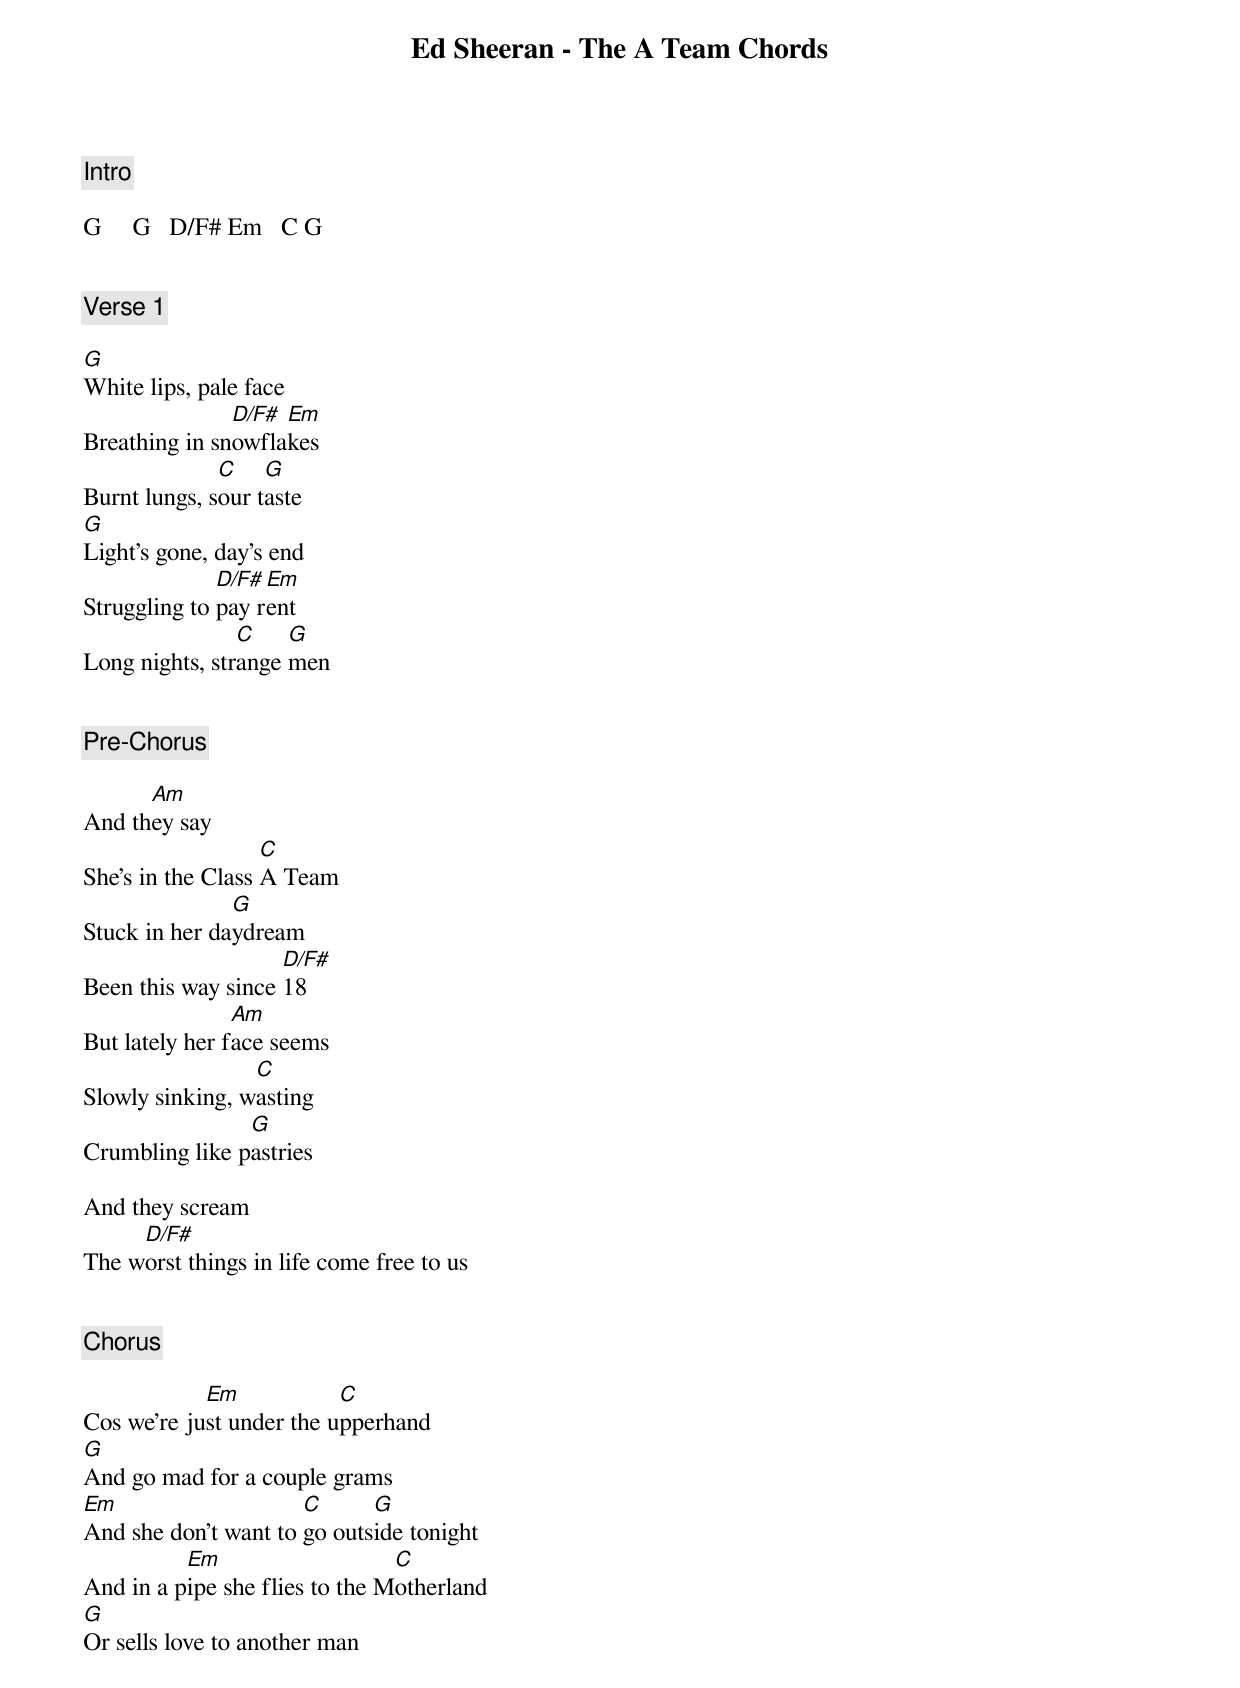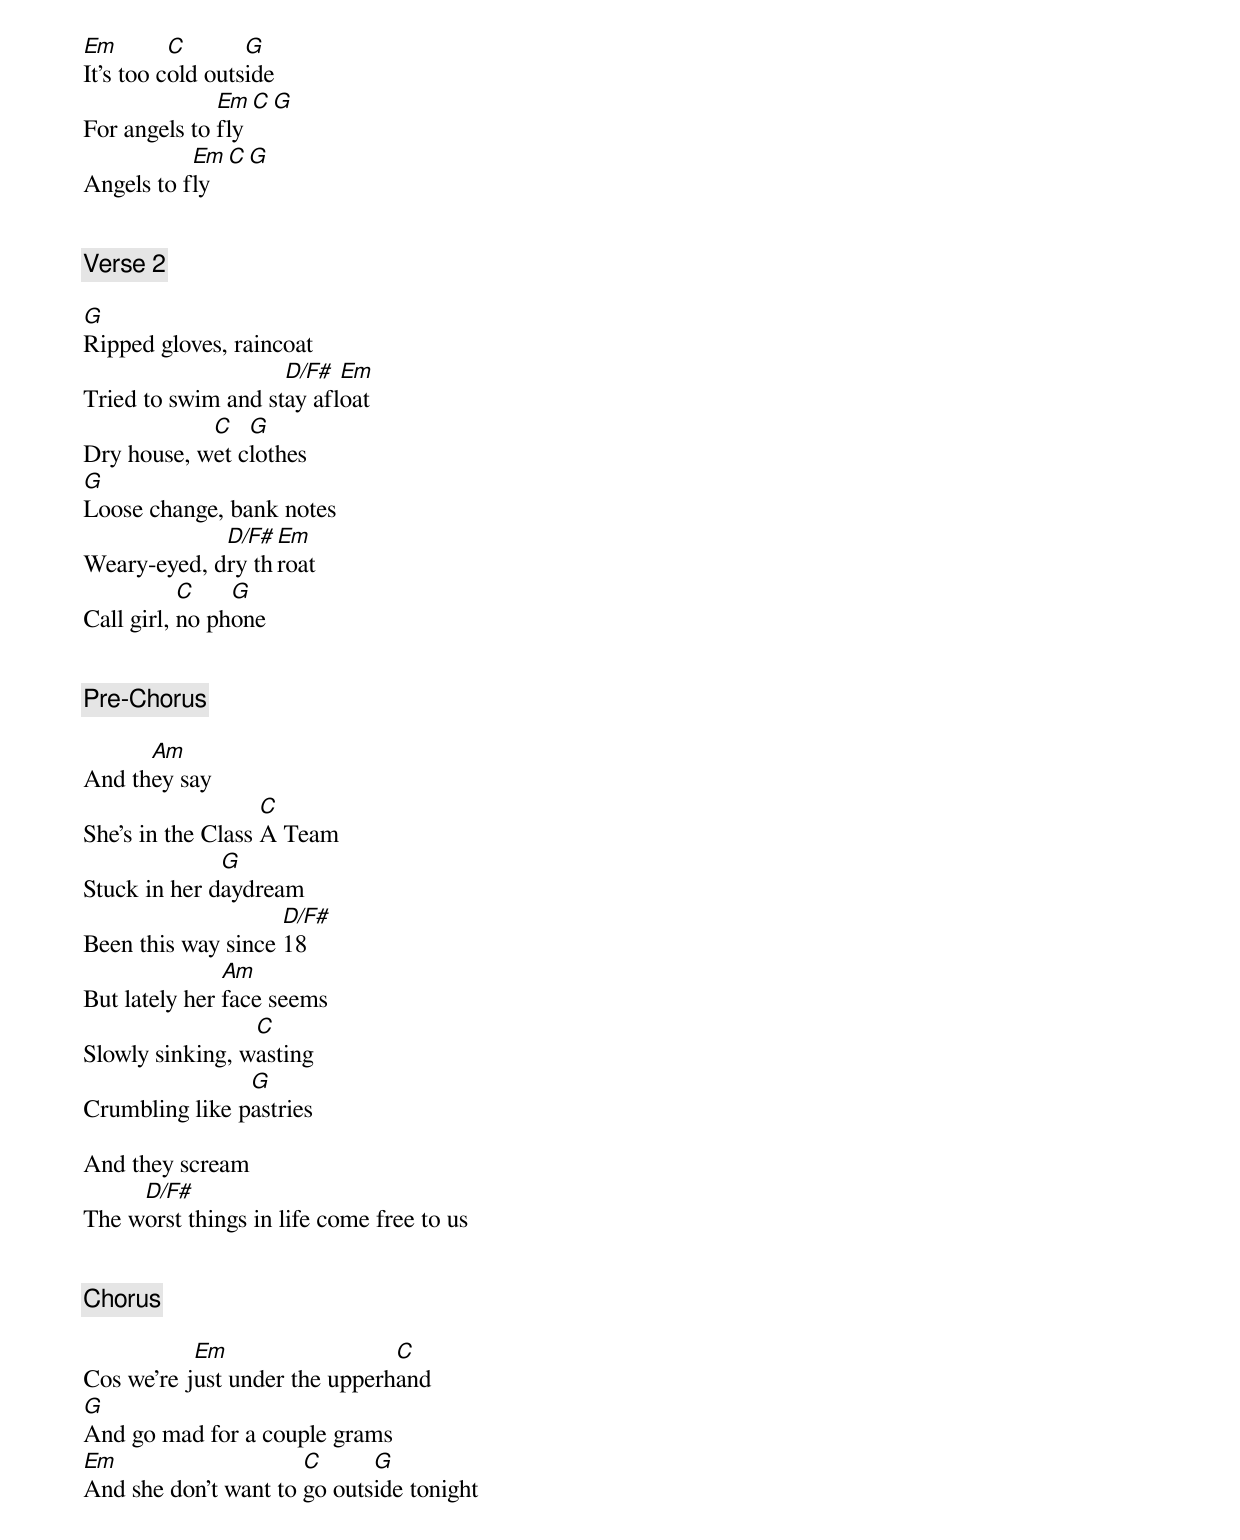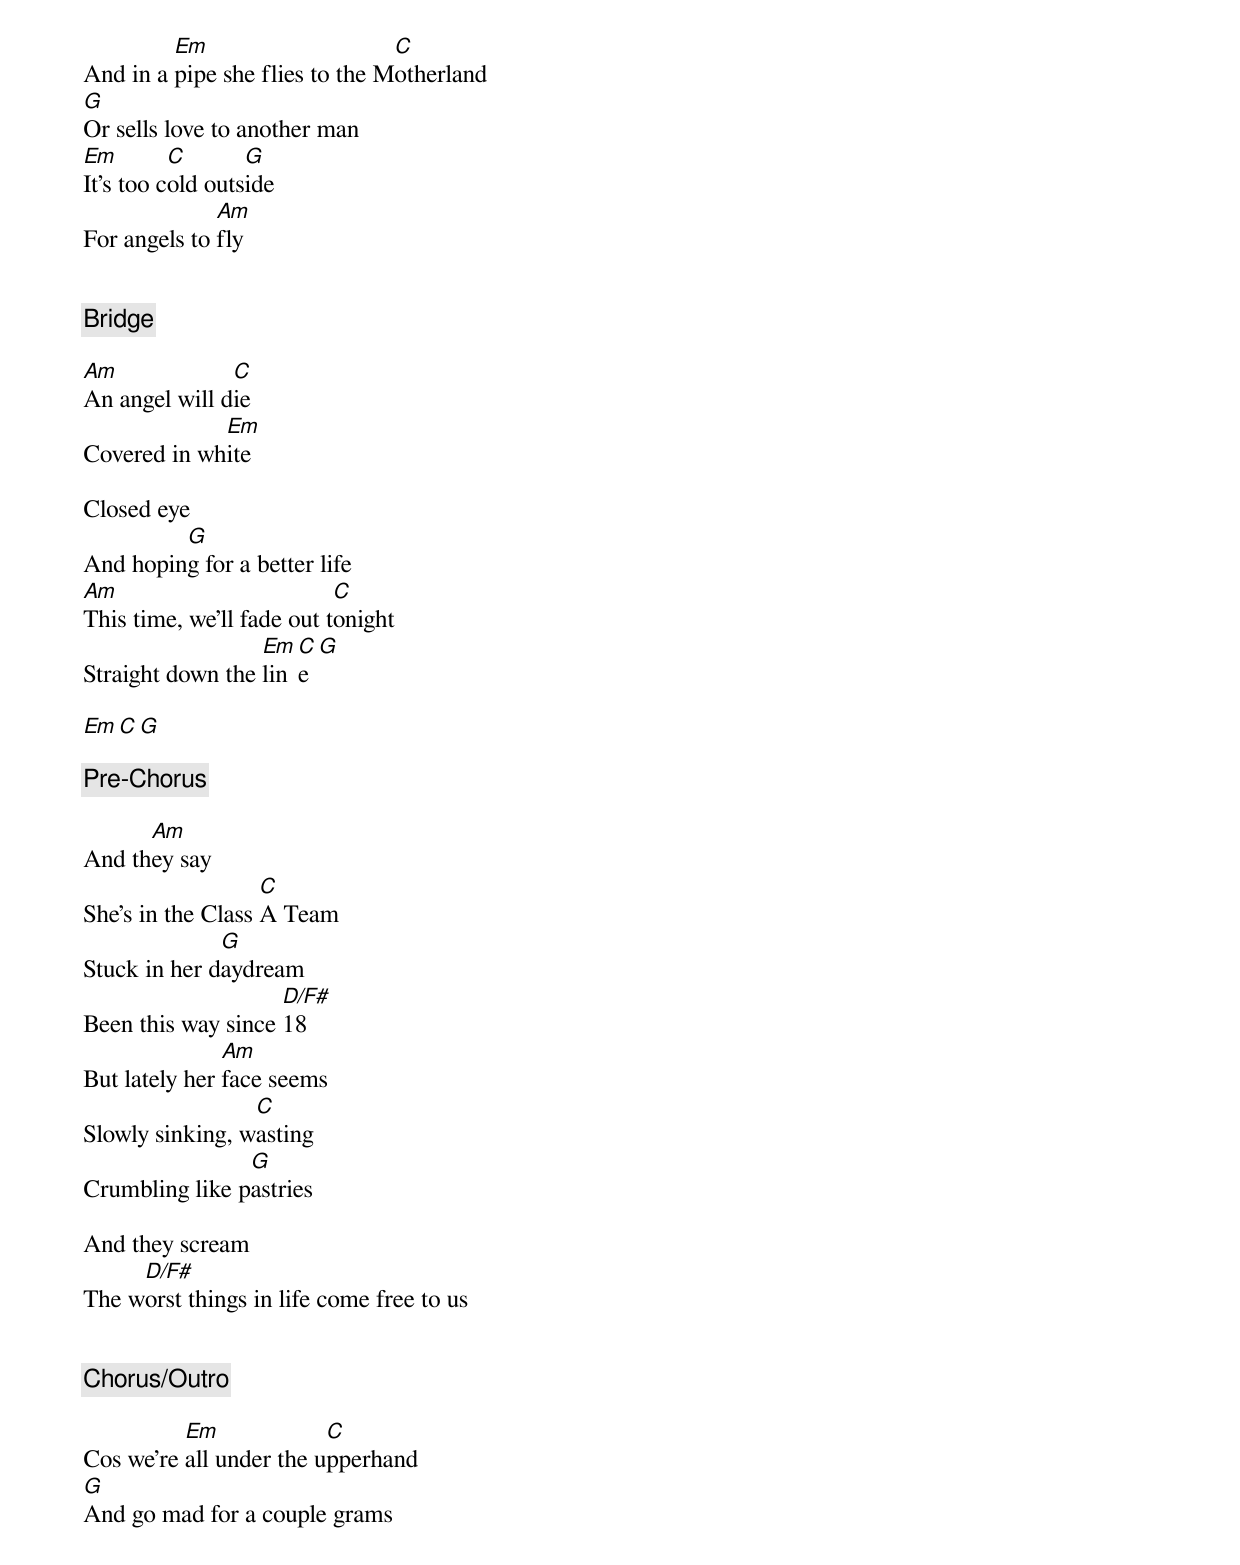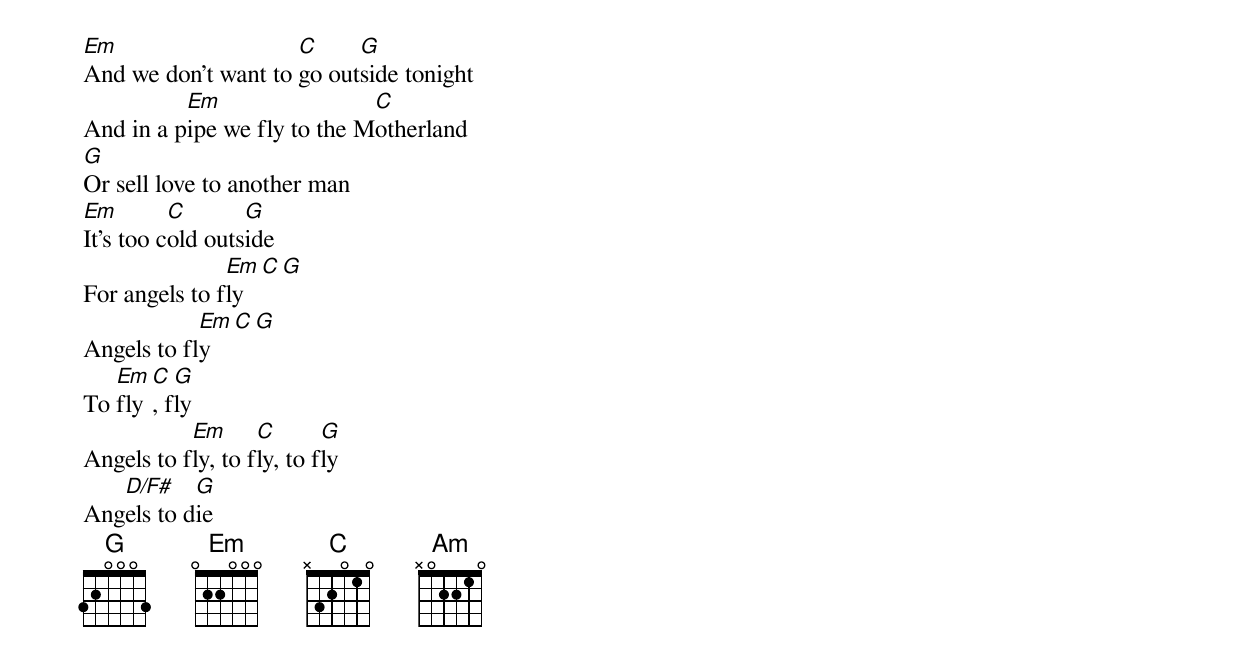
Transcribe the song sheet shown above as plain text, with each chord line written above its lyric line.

Ed Sheeran - The A Team Chords

[Intro]

G     G   D/F# Em   C G


[Verse 1]

G
White lips, pale face
               D/F# Em
Breathing in snowflakes
              C    G
Burnt lungs, sour taste
G
Light's gone, day's end
              D/F# Em
Struggling to pay rent
                C    G
Long nights, strange men


[Pre-Chorus]

      Am
And they say
                   C
She's in the Class A Team
               G
Stuck in her daydream
                    D/F#
Been this way since 18
                Am
But lately her face seems
                 C
Slowly sinking, wasting
                G
Crumbling like pastries

And they scream
     D/F#
The worst things in life come free to us


[Chorus]

            Em            C
Cos we're just under the upperhand
G
And go mad for a couple grams
Em                    C      G
And she don't want to go outside tonight
          Em                    C
And in a pipe she flies to the Motherland
G
Or sells love to another man
Em        C       G
It's too cold outside
              Em  C  G
For angels to fly
           Em  C  G
Angels to fly


[Verse 2]

G
Ripped gloves, raincoat
                    D/F#  Em
Tried to swim and stay afloat
            C   G
Dry house, wet clothes
G
Loose change, bank notes
             D/F# Em
Weary-eyed, dry throat
           C    G
Call girl, no phone


[Pre-Chorus]

      Am
And they say
                   C
She's in the Class A Team
              G
Stuck in her daydream
                    D/F#
Been this way since 18
               Am
But lately her face seems
                 C
Slowly sinking, wasting
                G
Crumbling like pastries

And they scream
     D/F#
The worst things in life come free to us


[Chorus]

           Em                  C
Cos we're just under the upperhand
G
And go mad for a couple grams
Em                    C      G
And she don't want to go outside tonight
         Em                     C
And in a pipe she flies to the Motherland
G
Or sells love to another man
Em        C       G
It's too cold outside
              Am
For angels to fly


[Bridge]

Am             C
An angel will die
             Em
Covered in white

Closed eye
         G
And hoping for a better life
Am                         C
This time, we'll fade out tonight
                  Em C G
Straight down the line

Em C G

[Pre-Chorus]

      Am
And they say
                   C
She's in the Class A Team
              G
Stuck in her daydream
                    D/F#
Been this way since 18
               Am
But lately her face seems
                 C
Slowly sinking, wasting
                G
Crumbling like pastries

And they scream
     D/F#
The worst things in life come free to us


[Chorus/Outro]

          Em             C
Cos we're all under the upperhand
G
And go mad for a couple grams
Em                   C     G
And we don't want to go outside tonight
          Em                 C
And in a pipe we fly to the Motherland
G
Or sell love to another man
Em        C       G
It's too cold outside
               Em C G
For angels to fly
            Em C G
Angels to fly
   Em C  G
To fly, fly
           Em      C       G
Angels to fly, to fly, to fly
   D/F#    G
Angels to die
